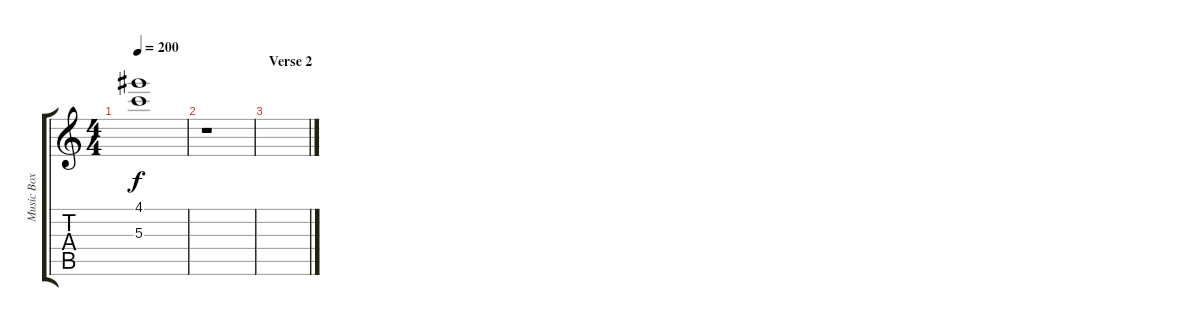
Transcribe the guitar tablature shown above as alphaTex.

\track ("Music Box" "Music Box") {instrument musicbox}
\staff {score tabs}
\tuning (E6 B5 G5 D5 A4 E4) {hide}
\ts (4 4)
\tempo 200
\clef g2
\ks c
(4.1 5.3).1{dy f} |
r.1 |
\section ("" "Verse 2")
